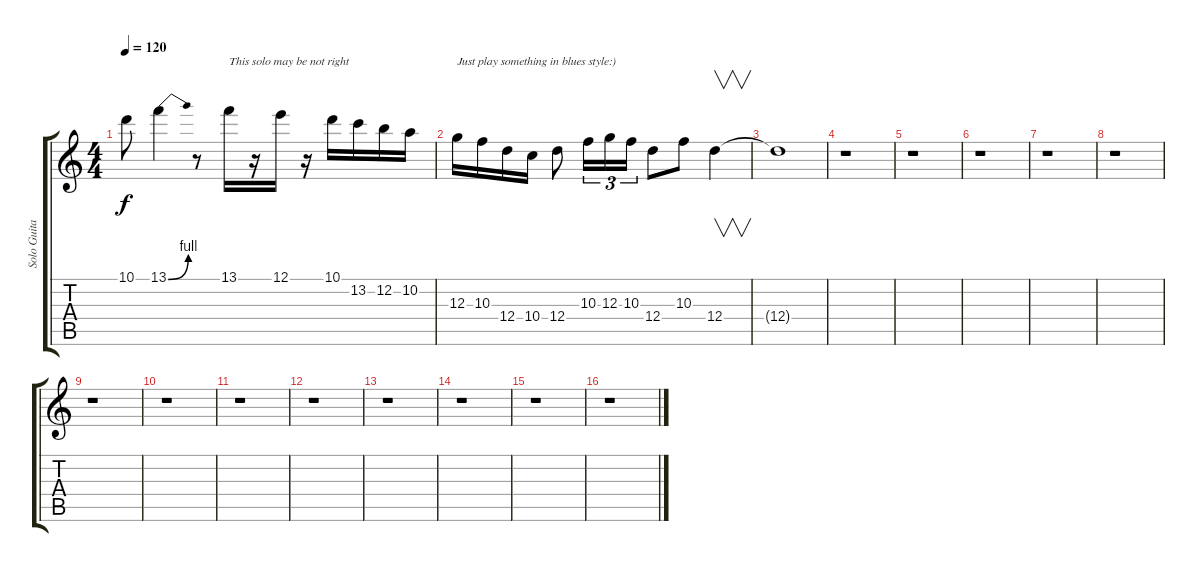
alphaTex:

\track ("Solo Guitar" "Solo Guita") {instrument distortionguitar}
\staff {score tabs}
\tuning (E4 B3 G3 D3 A2 E2) {hide}
\ts (4 4)
\tempo 120
\clef g2
\ks c
10.1.8{dy f} 13.1{be (bend 0 0 60 4)}.4 r.8 13.1.16{txt "This solo may be not right"} r.16 12.1.16 r.16 10.1.16 13.2.16 12.2.16 10.2.16 |
12.3.16{txt "Just play something in blues style:)"} 10.3.16 12.4.16 10.4.16 12.4.8 10.3.16{tu (3 2)} 12.3.16{tu (3 2)} 10.3.16{tu (3 2)} 12.4.8 10.3.8 12.4.4{v} |
12.4{t}.1 |
r.1 |
r.1 |
r.1 |
r.1 |
r.1 |
r.1 |
r.1 |
r.1 |
r.1 |
r.1 |
r.1 |
r.1 |
r.1
